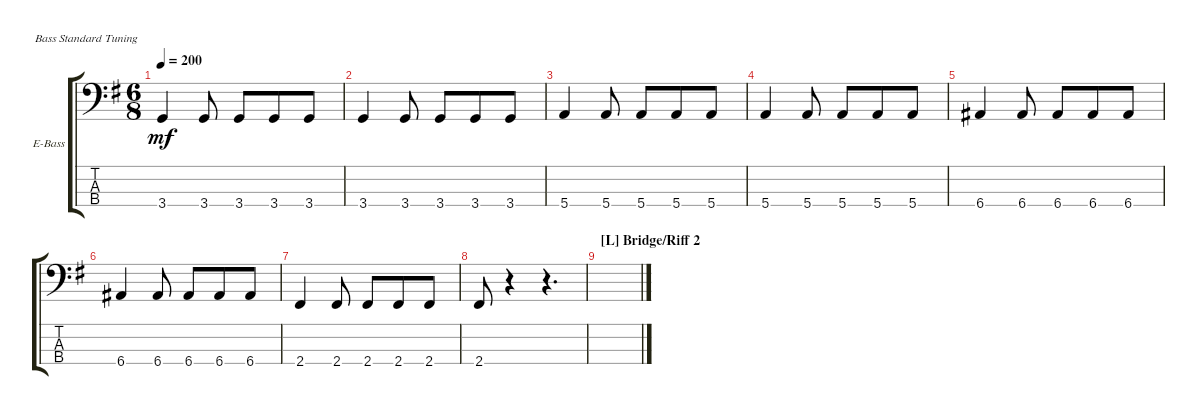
\bracketExtendMode groupsimilarinstruments
\firstSystemTrackNameOrientation horizontal
\otherSystemsTrackNameOrientation horizontal
\track ("Electric Bass" "E-Bass") {instrument electricbassfinger}
\staff {score tabs}
\tuning (G2 D2 A1 E1)
\ts (6 8)
\tempo 200
\clef f4
\ks eminor
3.4.4{dy mf} 3.4.8 3.4.8 3.4.8 3.4.8 |
3.4.4 3.4.8 3.4.8 3.4.8 3.4.8 |
5.4.4 5.4.8 5.4.8 5.4.8 5.4.8 |
5.4.4 5.4.8 5.4.8 5.4.8 5.4.8 |
6.4.4 6.4.8 6.4.8 6.4.8 6.4.8 |
6.4.4 6.4.8 6.4.8 6.4.8 6.4.8 |
2.4.4 2.4.8 2.4.8 2.4.8 2.4.8 |
2.4.8 r.4 r.4{d} |
\section ("L" "Bridge/Riff 2")
